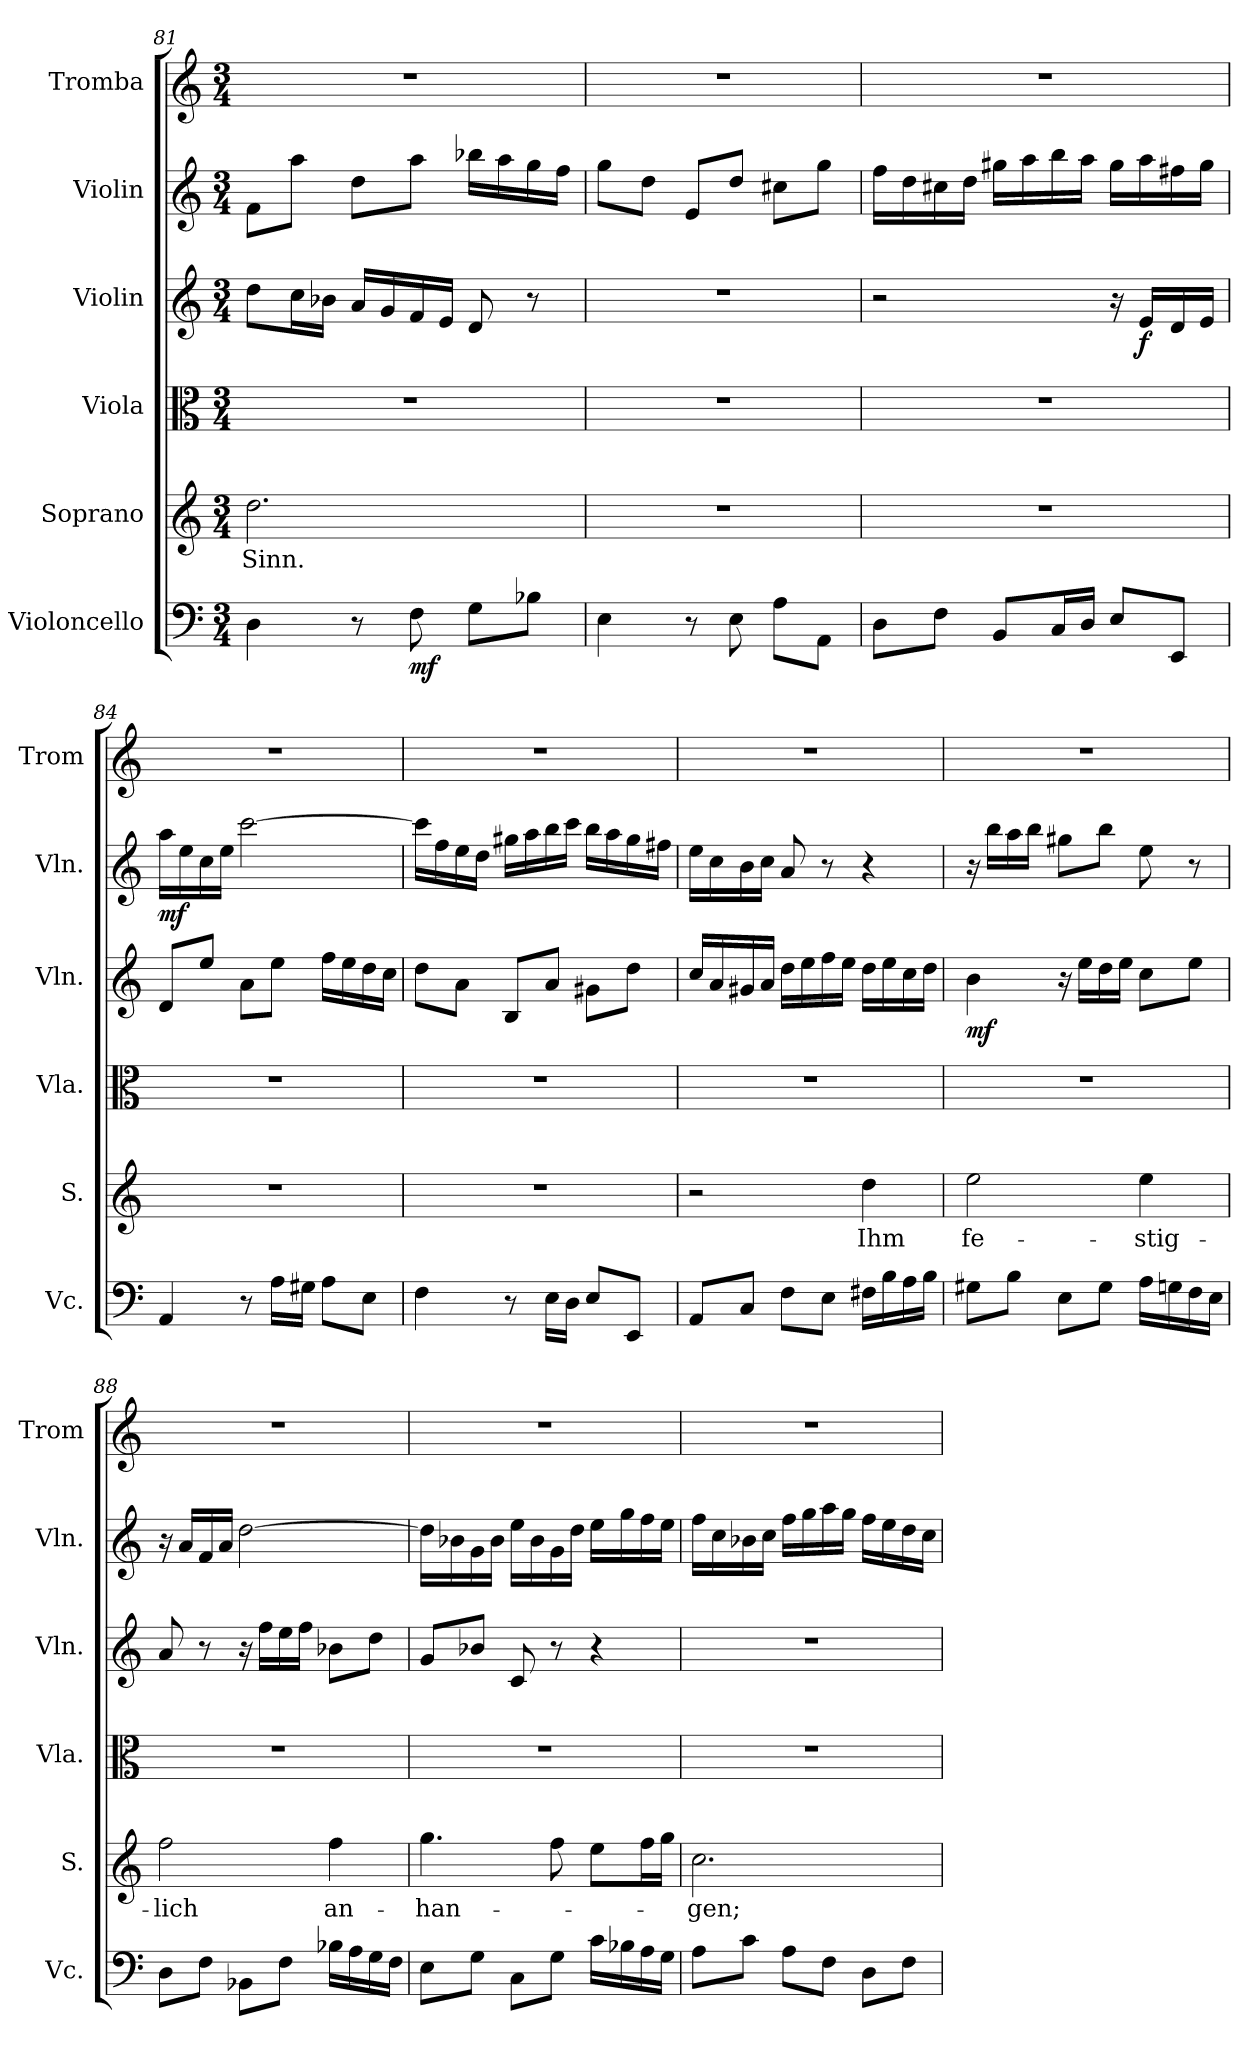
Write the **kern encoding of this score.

**kern	**dynam	**kern	**text	**kern	**kern	**dynam	**kern	**dynam	**kern
*part6	*part6	*part5	*part5	*part4	*part3	*part3	*part2	*part2	*part1
*staff6	*staff6	*staff5	*staff5	*staff4	*staff3	*staff3	*staff2	*staff2	*staff1
*I"Violoncello	*	*I"Soprano	*	*I"Viola	*I"Violin	*	*I"Violin	*	*I"Tromba
*I'Vc.	*	*I'S.	*	*I'Vla.	*I'Vln.	*	*I'Vln.	*	*I'Trom
!!LO:LB:g=z
*clefF4	*	*clefG2	*	*clefC3	*clefG2	*	*clefG2	*	*clefG2
*k[]	*	*k[]	*	*k[]	*k[]	*	*k[]	*	*k[]
*M3/4	*	*M3/4	*	*M3/4	*M3/4	*	*M3/4	*	*M3/4
=81	=81	=81	=81	=81	=81	=81	=81	=81	=81
!	!	!	!LO:LY:b	!	!	!	!	!	!
4D\	.	2.dd\	Sinn.	2.r	8dd\L	.	8f\L	.	2.r
.	.	.	.	.	16cc\L	.	8aa\J	.	.
.	.	.	.	.	16b-X\JJ	.	.	.	.
8r	.	.	.	.	16a/LL	.	8dd\L	.	.
.	.	.	.	.	16g/	.	.	.	.
!	!LO:DY:b	!	!	!	!	!	!	!	!
8F\	mf	.	.	.	16f/	.	8aa\J	.	.
.	.	.	.	.	16e/JJ	.	.	.	.
8G\L	.	.	.	.	8d/	.	16bb-X\LL	.	.
.	.	.	.	.	.	.	16aa\	.	.
8B-X\J	.	.	.	.	8r	.	16gg\	.	.
.	.	.	.	.	.	.	16ff\JJ	.	.
=82	=82	=82	=82	=82	=82	=82	=82	=82	=82
4E\	.	2.r	.	2.r	2.r	.	8gg\L	.	2.r
.	.	.	.	.	.	.	8dd\J	.	.
8r	.	.	.	.	.	.	8e/L	.	.
8E\	.	.	.	.	.	.	8dd/J	.	.
8A\L	.	.	.	.	.	.	8cc#X\L	.	.
8AA\J	.	.	.	.	.	.	8gg\J	.	.
=83	=83	=83	=83	=83	=83	=83	=83	=83	=83
8D\L	.	2.r	.	2.r	2r	.	16ff\LL	.	2.r
.	.	.	.	.	.	.	16dd\	.	.
8F\J	.	.	.	.	.	.	16cc#X\	.	.
.	.	.	.	.	.	.	16dd\JJ	.	.
8BB/L	.	.	.	.	.	.	16gg#X\LL	.	.
.	.	.	.	.	.	.	16aa\	.	.
16C/L	.	.	.	.	.	.	16bb\	.	.
16D/JJ	.	.	.	.	.	.	16aa\JJ	.	.
8E/L	.	.	.	.	16r	.	16gg#\LL	.	.
!	!	!	!	!	!	!LO:DY:b	!	!	!
.	.	.	.	.	16e/LL	f	16aa\	.	.
8EE/J	.	.	.	.	16d/	.	16ff#X\	.	.
.	.	.	.	.	16e/JJ	.	16gg#\JJ	.	.
=84	=84	=84	=84	=84	=84	=84	=84	=84	=84
!	!	!	!	!	!	!	!	!LO:DY:b	!
4AA/	.	2.r	.	2.r	8d/L	.	16aa\LL	mf	2.r
.	.	.	.	.	.	.	16ee\	.	.
.	.	.	.	.	8ee/J	.	16cc\	.	.
.	.	.	.	.	.	.	16ee\JJ	.	.
8r	.	.	.	.	8a\L	.	[2ccc\	.	.
16A\LL	.	.	.	.	8ee\J	.	.	.	.
16G#X\JJ	.	.	.	.	.	.	.	.	.
8A\L	.	.	.	.	16ff\LL	.	.	.	.
.	.	.	.	.	16ee\	.	.	.	.
8E\J	.	.	.	.	16dd\	.	.	.	.
.	.	.	.	.	16cc\JJ	.	.	.	.
!!LO:PB:g=z
=85	=85	=85	=85	=85	=85	=85	=85	=85	=85
4F\	.	2.r	.	2.r	8dd\L	.	16ccc\LL]	.	2.r
.	.	.	.	.	.	.	16ff\	.	.
.	.	.	.	.	8a\J	.	16ee\	.	.
.	.	.	.	.	.	.	16dd\JJ	.	.
8r	.	.	.	.	8B/L	.	16gg#X\LL	.	.
.	.	.	.	.	.	.	16aa\	.	.
16E\LL	.	.	.	.	8a/J	.	16bb\	.	.
16D\JJ	.	.	.	.	.	.	16ccc\JJ	.	.
8E/L	.	.	.	.	8g#X\L	.	16bb\LL	.	.
.	.	.	.	.	.	.	16aa\	.	.
8EE/J	.	.	.	.	8dd\J	.	16gg#\	.	.
.	.	.	.	.	.	.	16ff#X\JJ	.	.
=86	=86	=86	=86	=86	=86	=86	=86	=86	=86
8AA/L	.	2r	.	2.r	16cc/LL	.	16ee\LL	.	2.r
.	.	.	.	.	16a/	.	16cc\	.	.
8C/J	.	.	.	.	16g#X/	.	16b\	.	.
.	.	.	.	.	16a/JJ	.	16cc\JJ	.	.
8F\L	.	.	.	.	16dd\LL	.	8a/	.	.
.	.	.	.	.	16ee\	.	.	.	.
8E\J	.	.	.	.	16ff\	.	8r	.	.
.	.	.	.	.	16ee\JJ	.	.	.	.
!	!	!	!LO:LY:b	!	!	!	!	!	!
16F#X\LL	.	4dd\	Ihm	.	16dd\LL	.	4r	.	.
16B\	.	.	.	.	16ee\	.	.	.	.
16A\	.	.	.	.	16cc\	.	.	.	.
16B\JJ	.	.	.	.	16dd\JJ	.	.	.	.
=87	=87	=87	=87	=87	=87	=87	=87	=87	=87
!	!	!	!LO:LY:b	!	!	!LO:DY:b	!	!	!
8G#X\L	.	2ee\	fe-	2.r	4b\	mf	16r	.	2.r
.	.	.	.	.	.	.	16bb\LL	.	.
8B\J	.	.	.	.	.	.	16aa\	.	.
.	.	.	.	.	.	.	16bb\JJ	.	.
8E\L	.	.	.	.	16r	.	8gg#X\L	.	.
.	.	.	.	.	16ee\LL	.	.	.	.
8G#\J	.	.	.	.	16dd\	.	8bb\J	.	.
.	.	.	.	.	16ee\JJ	.	.	.	.
!	!	!	!LO:LY:b	!	!	!	!	!	!
16A\LL	.	4ee\	-stig-	.	8cc\L	.	8ee\	.	.
16Gn\	.	.	.	.	.	.	.	.	.
16F\	.	.	.	.	8ee\J	.	8r	.	.
16E\JJ	.	.	.	.	.	.	.	.	.
!!LO:LB:g=z
=88	=88	=88	=88	=88	=88	=88	=88	=88	=88
!	!	!	!LO:LY:b	!	!	!	!	!	!
8D\L	.	2ff\	-lich	2.r	8a/	.	16r	.	2.r
.	.	.	.	.	.	.	16a/LL	.	.
8F\J	.	.	.	.	8r	.	16f/	.	.
.	.	.	.	.	.	.	16a/JJ	.	.
8BB-X\L	.	.	.	.	16r	.	[2dd\	.	.
.	.	.	.	.	16ff\LL	.	.	.	.
8F\J	.	.	.	.	16ee\	.	.	.	.
.	.	.	.	.	16ff\JJ	.	.	.	.
!	!	!	!LO:LY:b	!	!	!	!	!	!
16B-X\LL	.	4ff\	an-	.	8b-X\L	.	.	.	.
16A\	.	.	.	.	.	.	.	.	.
16G\	.	.	.	.	8dd\J	.	.	.	.
16F\JJ	.	.	.	.	.	.	.	.	.
=89	=89	=89	=89	=89	=89	=89	=89	=89	=89
!	!	!	!LO:LY:b	!	!	!	!	!	!
8E\L	.	4.gg\	-han-	2.r	8g/L	.	16dd\LL]	.	2.r
.	.	.	.	.	.	.	16b-X\	.	.
8G\J	.	.	.	.	8b-X/J	.	16g\	.	.
.	.	.	.	.	.	.	16b-\JJ	.	.
8C\L	.	.	.	.	8c/	.	16ee\LL	.	.
.	.	.	.	.	.	.	16b-\	.	.
8G\J	.	8ff\	.	.	8r	.	16g\	.	.
.	.	.	.	.	.	.	16dd\JJ	.	.
16c\LL	.	8ee\L	.	.	4r	.	16ee\LL	.	.
16B-X\	.	.	.	.	.	.	16gg\	.	.
16A\	.	16ff\L	.	.	.	.	16ff\	.	.
16G\JJ	.	16gg\JJ	.	.	.	.	16ee\JJ	.	.
=90	=90	=90	=90	=90	=90	=90	=90	=90	=90
!	!	!	!LO:LY:b	!	!	!	!	!	!
8A\L	.	2.cc\	-gen;	2.r	2.r	.	16ff\LL	.	2.r
.	.	.	.	.	.	.	16cc\	.	.
8c\J	.	.	.	.	.	.	16b-X\	.	.
.	.	.	.	.	.	.	16cc\JJ	.	.
8A\L	.	.	.	.	.	.	16ff\LL	.	.
.	.	.	.	.	.	.	16gg\	.	.
8F\J	.	.	.	.	.	.	16aa\	.	.
.	.	.	.	.	.	.	16gg\JJ	.	.
8D\L	.	.	.	.	.	.	16ff\LL	.	.
.	.	.	.	.	.	.	16ee\	.	.
8F\J	.	.	.	.	.	.	16dd\	.	.
.	.	.	.	.	.	.	16cc\JJ	.	.
=	=	=	=	=	=	=	=	=	=
*-	*-	*-	*-	*-	*-	*-	*-	*-	*-
